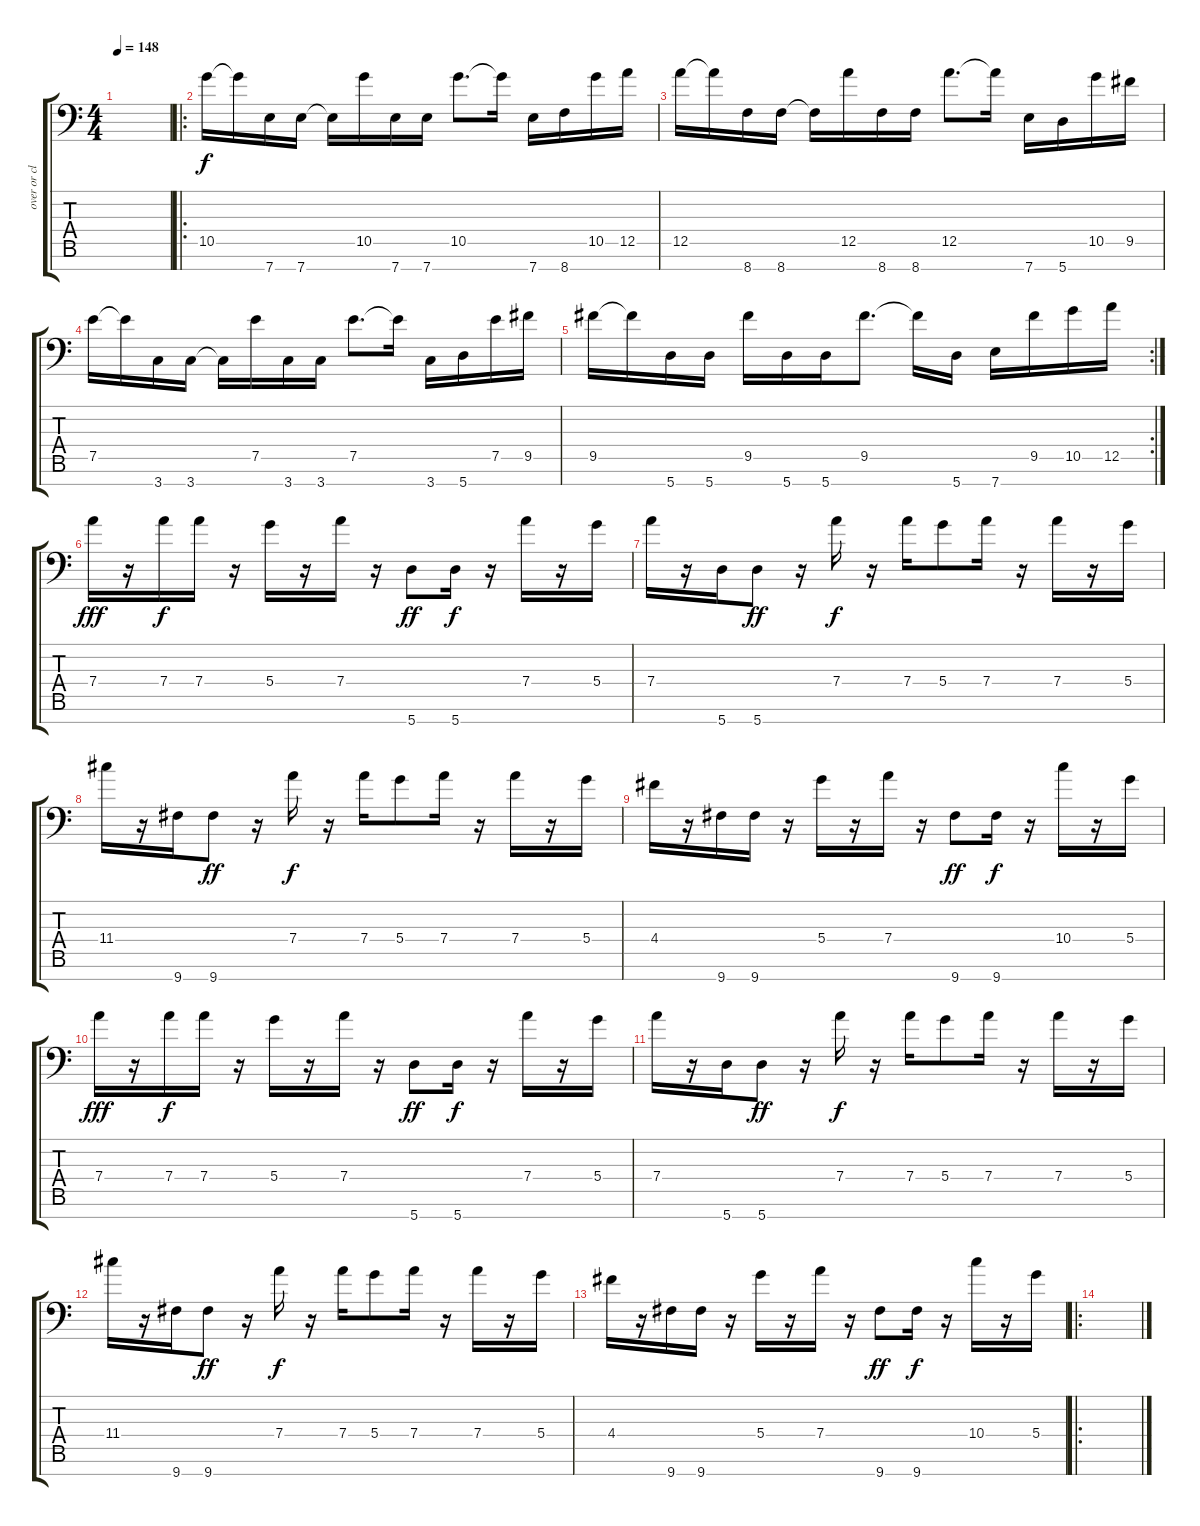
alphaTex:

\track ("over or clean" "over or cl") {instrument distortionguitar}
\staff {score tabs}
\tuning (E4 B3 G3 D3 A2 E2 A1) {hide}
\ts (4 4)
\tempo 148
\clef f4
\ks c
|
\ro
10.5.16{instrument distortionguitar} 10.5{t}.16 7.7.16 7.7.16 7.7{t}.16 10.5.16 7.7.16 7.7.16 10.5.8{d} 10.5{t}.16 7.7.16 8.7.16 10.5.16 12.5.16 |
12.5.16 12.5{t}.16 8.7.16 8.7.16 8.7{t}.16 12.5.16 8.7.16 8.7.16 12.5.8{d} 12.5{t}.16 7.7.16 5.7.16 10.5.16 9.5.16 |
7.5.16 7.5{t}.16 3.7.16 3.7.16 3.7{t}.16 7.5.16 3.7.16 3.7.16 7.5.8{d} 7.5{t}.16 3.7.16 5.7.16 7.5.16 9.5.16 |
\rc 2
9.5.16 9.5{t}.16 5.7.16 5.7.16 9.5.16 5.7.16 5.7.16 9.5.8{d} 9.5{t}.16 5.7.16 7.7.16 9.5.16 10.5.16 12.5.16 |
7.4.16{dy fff instrument overdrivenguitar} r.16 7.4.16{dy f} 7.4.16 r.16 5.4.16 r.16 7.4.16 r.16 5.7.8{dy ff} 5.7.16{dy f} r.16 7.4.16 r.16 5.4.16 |
7.4.16 r.16 5.7.16 5.7.8{dy ff} r.16 7.4.16{dy f} r.16 7.4.16 5.4.8 7.4.16 r.16 7.4.16 r.16 5.4.16 |
11.4.16 r.16 9.7.16 9.7.8{dy ff} r.16 7.4.16{dy f} r.16 7.4.16 5.4.8 7.4.16 r.16 7.4.16 r.16 5.4.16 |
4.4.16 r.16 9.7.16 9.7.16 r.16 5.4.16 r.16 7.4.16 r.16 9.7.8{dy ff} 9.7.16{dy f} r.16 10.4.16 r.16 5.4.16 |
7.4.16{dy fff instrument overdrivenguitar} r.16 7.4.16{dy f} 7.4.16 r.16 5.4.16 r.16 7.4.16 r.16 5.7.8{dy ff} 5.7.16{dy f} r.16 7.4.16 r.16 5.4.16 |
7.4.16 r.16 5.7.16 5.7.8{dy ff} r.16 7.4.16{dy f} r.16 7.4.16 5.4.8 7.4.16 r.16 7.4.16 r.16 5.4.16 |
11.4.16 r.16 9.7.16 9.7.8{dy ff} r.16 7.4.16{dy f} r.16 7.4.16 5.4.8 7.4.16 r.16 7.4.16 r.16 5.4.16 |
4.4.16 r.16 9.7.16 9.7.16 r.16 5.4.16 r.16 7.4.16 r.16 9.7.8{dy ff} 9.7.16{dy f} r.16 10.4.16 r.16 5.4.16 |
\ro
